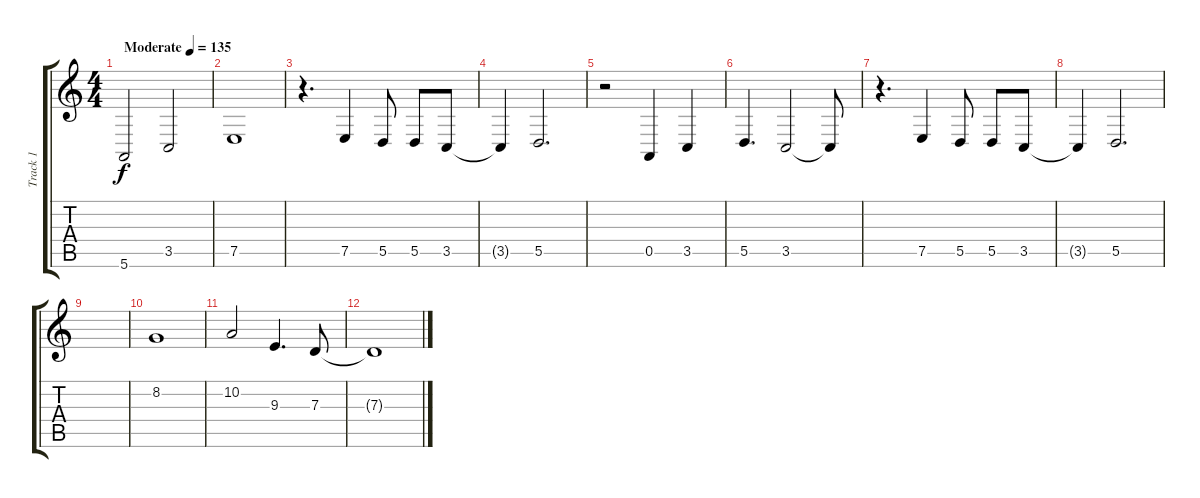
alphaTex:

\track ("Track 1" "Track 1") {instrument flute}
\staff {score tabs}
\tuning (E4 B3 G3 D3 A2 E2) {hide}
\ts (4 4)
\tempo (135 "Moderate")
\clef g2
\ks c
5.6.2{dy f instrument flute} 3.5.2 |
7.5.1 |
r.4{d} 7.5.4 5.5.8 5.5.8 3.5.8 |
3.5{t}.4 5.5.2{d} |
r.2 0.5.4 3.5.4 |
5.5.4{d} 3.5.2 3.5{t}.8 |
r.4{d} 7.5.4 5.5.8 5.5.8 3.5.8 |
3.5{t}.4 5.5.2{d} |
|
8.2.1 |
10.2.2 9.3.4{d} 7.3.8 |
7.3{t}.1
